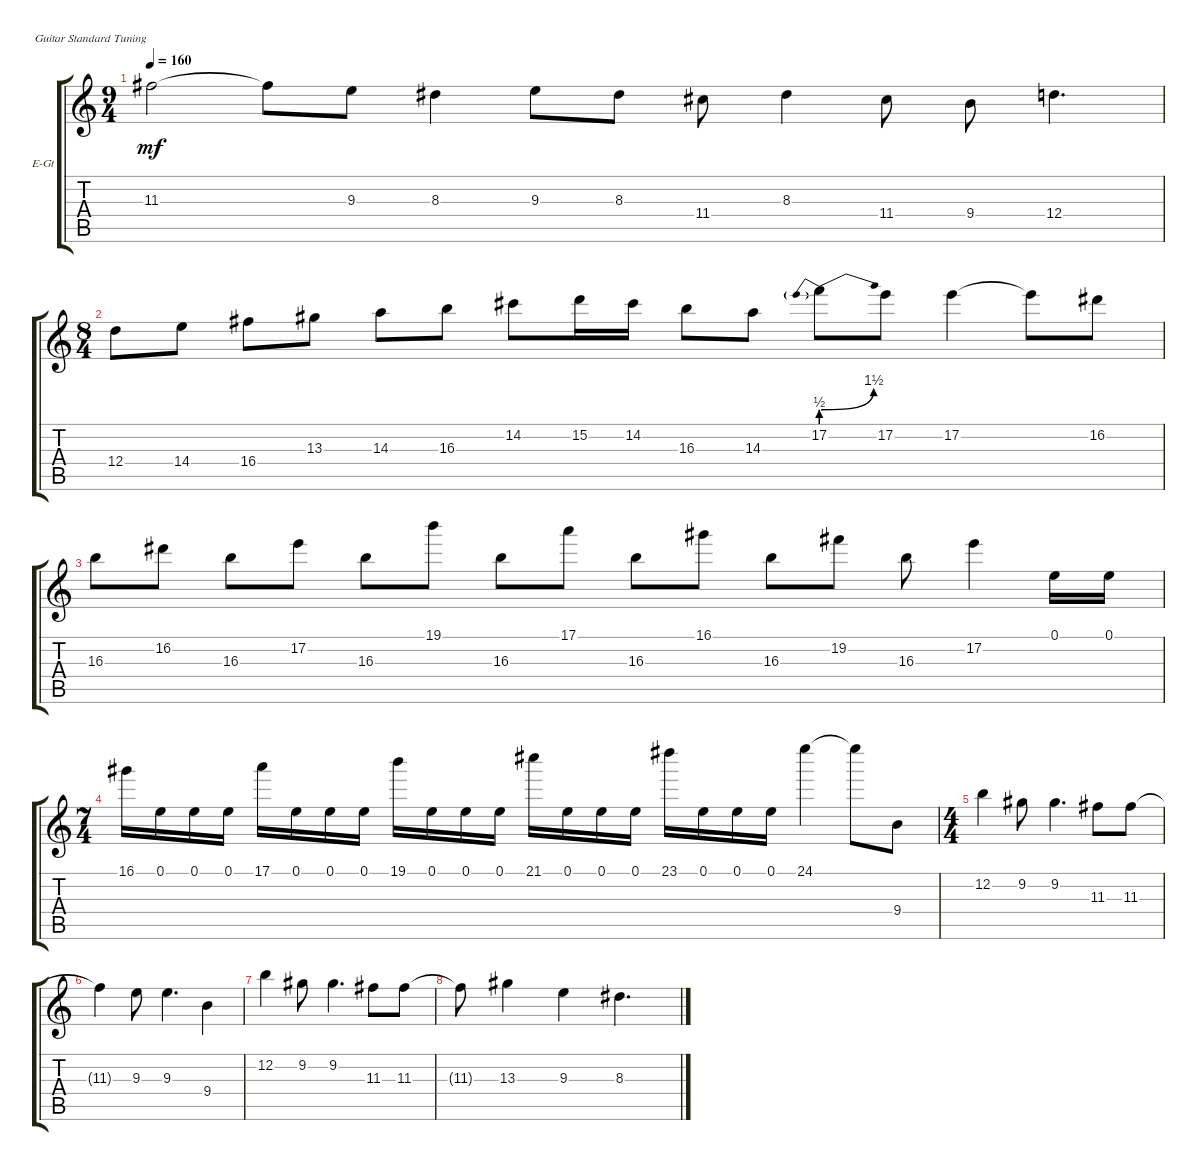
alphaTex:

\defaultSystemsLayout 4
\bracketExtendMode groupsimilarinstruments
\firstSystemTrackNameOrientation horizontal
\otherSystemsTrackNameOrientation horizontal
\track ("Electric Guitar" "E-Gt") {instrument distortionguitar}
\staff {score tabs}
\tuning (E4 B3 G3 D3 A2 E2)
\ts (9 4)
\tempo 160
\clef g2
\ks c
11.3.2{dy mf} 11.3{t}.8 9.3.8 8.3.4 9.3.8 8.3.8 11.4.8 8.3.4 11.4.8 9.4.8 12.4.4{d} |
\ts (8 4)
12.4.8 14.4.8 16.4.8 13.3.8 14.3.8 16.3.8 14.2.8 15.2.16 14.2.16 16.3.8 14.3.8 17.2{be (prebendbend 0 2 7.199999999999999 6)}.8 17.2.8 17.2.4 17.2{t}.8 16.2.8 |
16.3.8 16.2.8 16.3.8 17.2.8 16.3.8 19.1.8 16.3.8 17.1.8 16.3.8 16.1.8 16.3.8 19.2.8 16.3.8 17.2.4 0.1.16 0.1.16 |
\ts (7 4)
16.1.16 0.1.16 0.1.16 0.1.16 17.1.16 0.1.16 0.1.16 0.1.16 19.1.16 0.1.16 0.1.16 0.1.16 21.1.16 0.1.16 0.1.16 0.1.16 23.1.16 0.1.16 0.1.16 0.1.16 24.1.4 24.1{t}.8 9.4.8 |
\ts (4 4)
12.2.4 9.2.8 9.2.4{d} 11.3.8 11.3.8 |
11.3{t}.4 9.3.8 9.3.4{d} 9.4.4 |
12.2.4 9.2.8 9.2.4{d} 11.3.8 11.3.8 |
11.3{t}.8 13.3.4 9.3.4 8.3.4{d}
